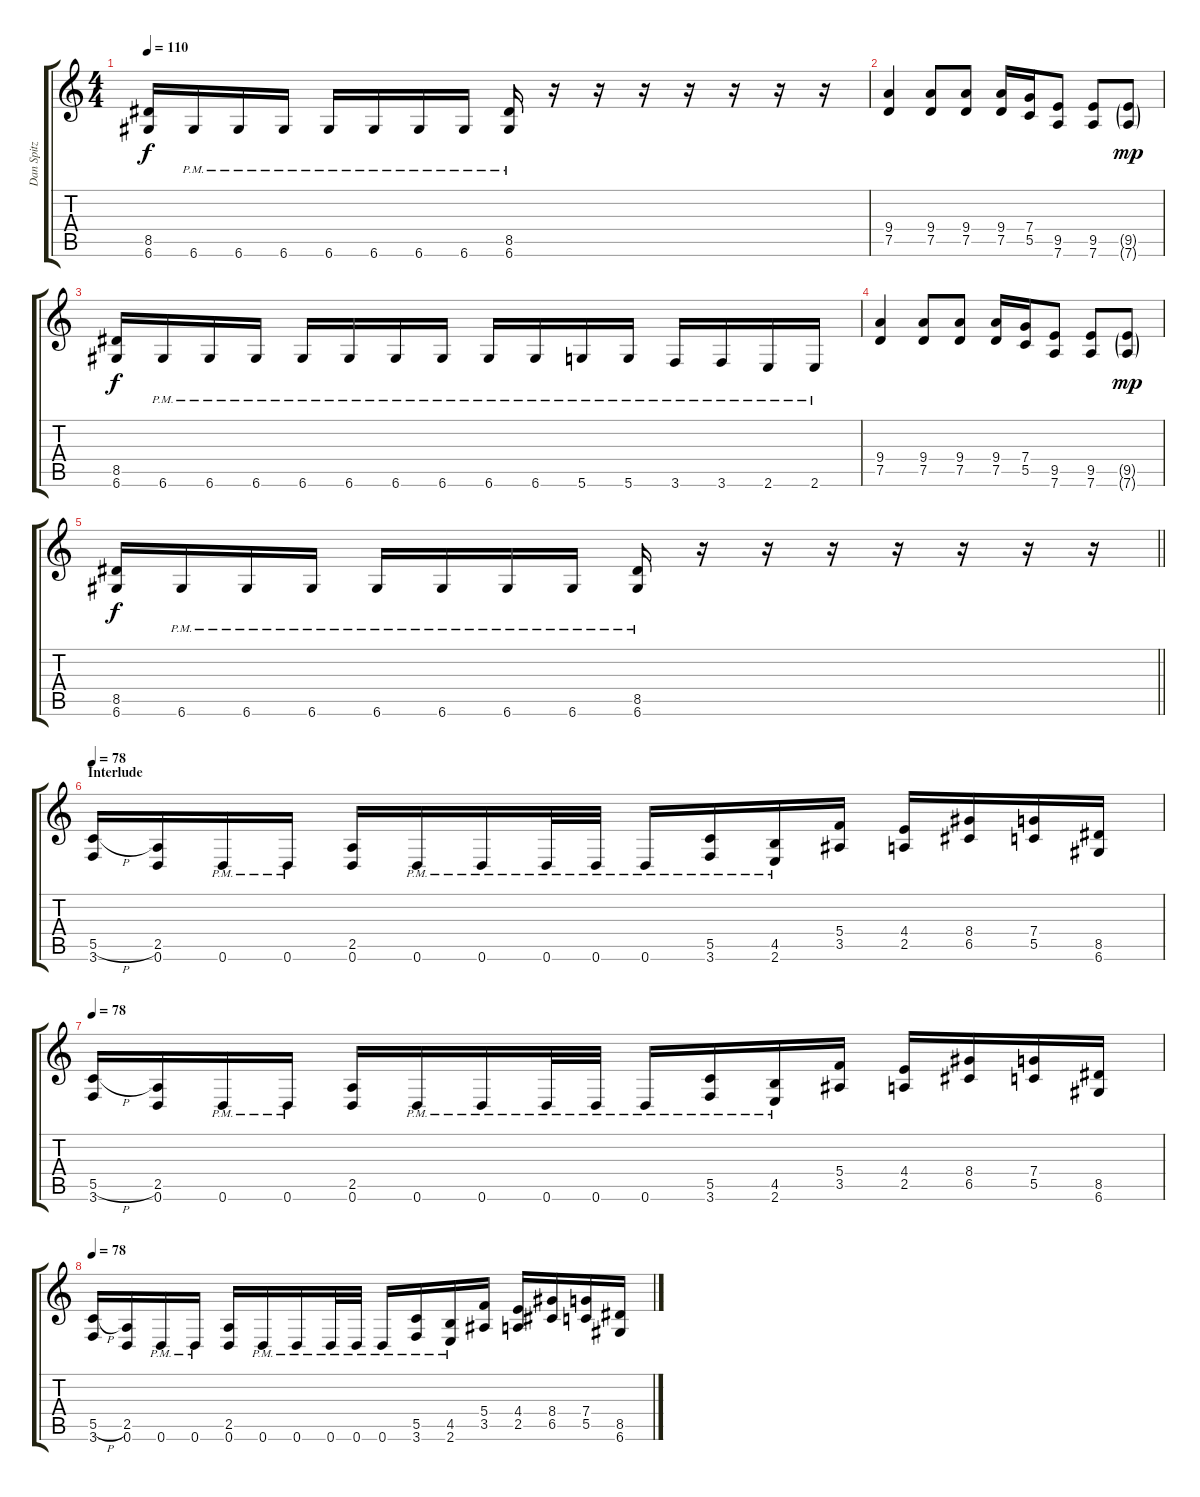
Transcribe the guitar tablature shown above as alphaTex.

\track ("Dan Spitz" "Dan Spitz") {instrument distortionguitar}
\staff {score tabs}
\tuning (D4 A3 F3 C3 G2 D2) {hide}
\ts (4 4)
\tempo 110
\clef g2
\ks c
(8.5 6.6).16{dy f} 6.6{pm}.16 6.6{pm}.16 6.6{pm}.16 6.6{pm}.16 6.6{pm}.16 6.6{pm}.16 6.6{pm}.16 (8.5 6.6{pm}).16 r.16 r.16 r.16 r.16 r.16 r.16 r.16 |
(9.4 7.5).4 (9.4 7.5).8 (9.4 7.5).8 (9.4 7.5).16 (7.4 5.5).16 (9.5 7.6).8 (9.5 7.6).8 (9.5{g} 7.6{g}).8{dy mp} |
(8.5 6.6).16{dy f} 6.6{pm}.16 6.6{pm}.16 6.6{pm}.16 6.6{pm}.16 6.6{pm}.16 6.6{pm}.16 6.6{pm}.16 6.6{pm}.16 6.6{pm}.16 5.6{pm}.16 5.6{pm}.16 3.6{pm}.16 3.6{pm}.16 2.6{pm}.16 2.6{pm}.16 |
(9.4 7.5).4 (9.4 7.5).8 (9.4 7.5).8 (9.4 7.5).16 (7.4 5.5).16 (9.5 7.6).8 (9.5 7.6).8 (9.5{g} 7.6{g}).8{dy mp} |
\barLineRight lightlight
(8.5 6.6).16{dy f} 6.6{pm}.16 6.6{pm}.16 6.6{pm}.16 6.6{pm}.16 6.6{pm}.16 6.6{pm}.16 6.6{pm}.16 (8.5 6.6{pm}).16 r.16 r.16 r.16 r.16 r.16 r.16 r.16 |
\section ("" "Interlude")
\tempo 78
(5.5{h} 3.6).16 (2.5 0.6).16 0.6{pm}.16 0.6{pm}.16 (2.5 0.6).16 0.6{pm}.16 0.6{pm}.16 0.6{pm}.32 0.6{pm}.32 0.6{pm}.16 (5.5 3.6{pm}).16 (4.5 2.6{pm}).16 (5.4 3.5).16 (4.4 2.5).16 (8.4 6.5).16 (7.4 5.5).16 (8.5 6.6).16 |
\tempo 78
(5.5{h} 3.6).16 (2.5 0.6).16 0.6{pm}.16 0.6{pm}.16 (2.5 0.6).16 0.6{pm}.16 0.6{pm}.16 0.6{pm}.32 0.6{pm}.32 0.6{pm}.16 (5.5 3.6{pm}).16 (4.5 2.6{pm}).16 (5.4 3.5).16 (4.4 2.5).16 (8.4 6.5).16 (7.4 5.5).16 (8.5 6.6).16 |
\tempo 78
(5.5{h} 3.6).16 (2.5 0.6).16 0.6{pm}.16 0.6{pm}.16 (2.5 0.6).16 0.6{pm}.16 0.6{pm}.16 0.6{pm}.32 0.6{pm}.32 0.6{pm}.16 (5.5 3.6{pm}).16 (4.5 2.6{pm}).16 (5.4 3.5).16 (4.4 2.5).16 (8.4 6.5).16 (7.4 5.5).16 (8.5 6.6).16
